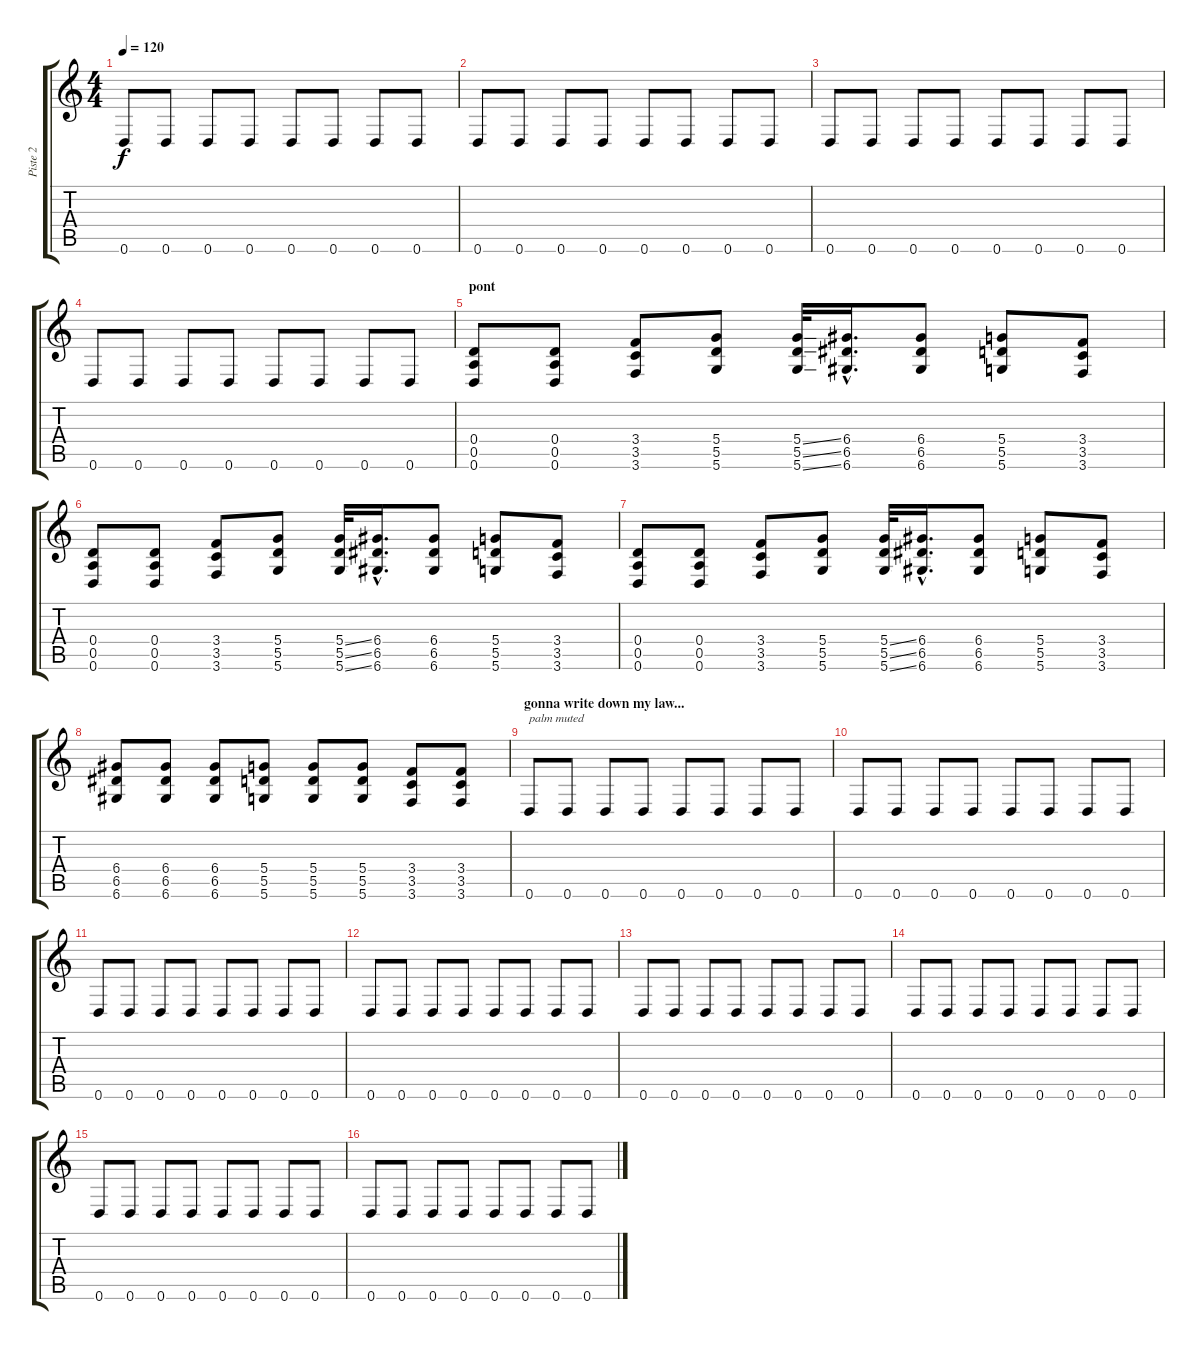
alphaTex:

\track ("Piste 2" "Piste 2") {instrument overdrivenguitar}
\staff {score tabs}
\tuning (E4 B3 G3 D3 A2 D2) {hide}
\ts (4 4)
\tempo 120
\clef g2
\ks c
0.6.8{dy f} 0.6.8 0.6.8 0.6.8 0.6.8 0.6.8 0.6.8 0.6.8 |
0.6.8 0.6.8 0.6.8 0.6.8 0.6.8 0.6.8 0.6.8 0.6.8 |
0.6.8 0.6.8 0.6.8 0.6.8 0.6.8 0.6.8 0.6.8 0.6.8 |
0.6.8 0.6.8 0.6.8 0.6.8 0.6.8 0.6.8 0.6.8 0.6.8 |
\section ("" "pont")
(0.4 0.5 0.6).8 (0.4 0.5 0.6).8 (3.4 3.5 3.6).8 (5.4 5.5 5.6).8 (5.4{ss} 5.5{ss} 5.6{ss}).32 (6.4{hac} 6.5{hac} 6.6{hac}).16{d} (6.4 6.5 6.6).8 (5.4 5.5 5.6).8 (3.4 3.5 3.6).8 |
(0.4 0.5 0.6).8 (0.4 0.5 0.6).8 (3.4 3.5 3.6).8 (5.4 5.5 5.6).8 (5.4{ss} 5.5{ss} 5.6{ss}).32 (6.4{hac} 6.5{hac} 6.6{hac}).16{d} (6.4 6.5 6.6).8 (5.4 5.5 5.6).8 (3.4 3.5 3.6).8 |
(0.4 0.5 0.6).8 (0.4 0.5 0.6).8 (3.4 3.5 3.6).8 (5.4 5.5 5.6).8 (5.4{ss} 5.5{ss} 5.6{ss}).32 (6.4{hac} 6.5{hac} 6.6{hac}).16{d} (6.4 6.5 6.6).8 (5.4 5.5 5.6).8 (3.4 3.5 3.6).8 |
(6.4 6.5 6.6).8 (6.4 6.5 6.6).8 (6.4 6.5 6.6).8 (5.4 5.5 5.6).8 (5.4 5.5 5.6).8 (5.4 5.5 5.6).8 (3.4 3.5 3.6).8 (3.4 3.5 3.6).8 |
\section ("" "gonna write down my law...")
0.6.8{txt "palm muted"} 0.6.8 0.6.8 0.6.8 0.6.8 0.6.8 0.6.8 0.6.8 |
0.6.8 0.6.8 0.6.8 0.6.8 0.6.8 0.6.8 0.6.8 0.6.8 |
0.6.8 0.6.8 0.6.8 0.6.8 0.6.8 0.6.8 0.6.8 0.6.8 |
0.6.8 0.6.8 0.6.8 0.6.8 0.6.8 0.6.8 0.6.8 0.6.8 |
0.6.8 0.6.8 0.6.8 0.6.8 0.6.8 0.6.8 0.6.8 0.6.8 |
0.6.8 0.6.8 0.6.8 0.6.8 0.6.8 0.6.8 0.6.8 0.6.8 |
0.6.8 0.6.8 0.6.8 0.6.8 0.6.8 0.6.8 0.6.8 0.6.8 |
0.6.8 0.6.8 0.6.8 0.6.8 0.6.8 0.6.8 0.6.8 0.6.8
